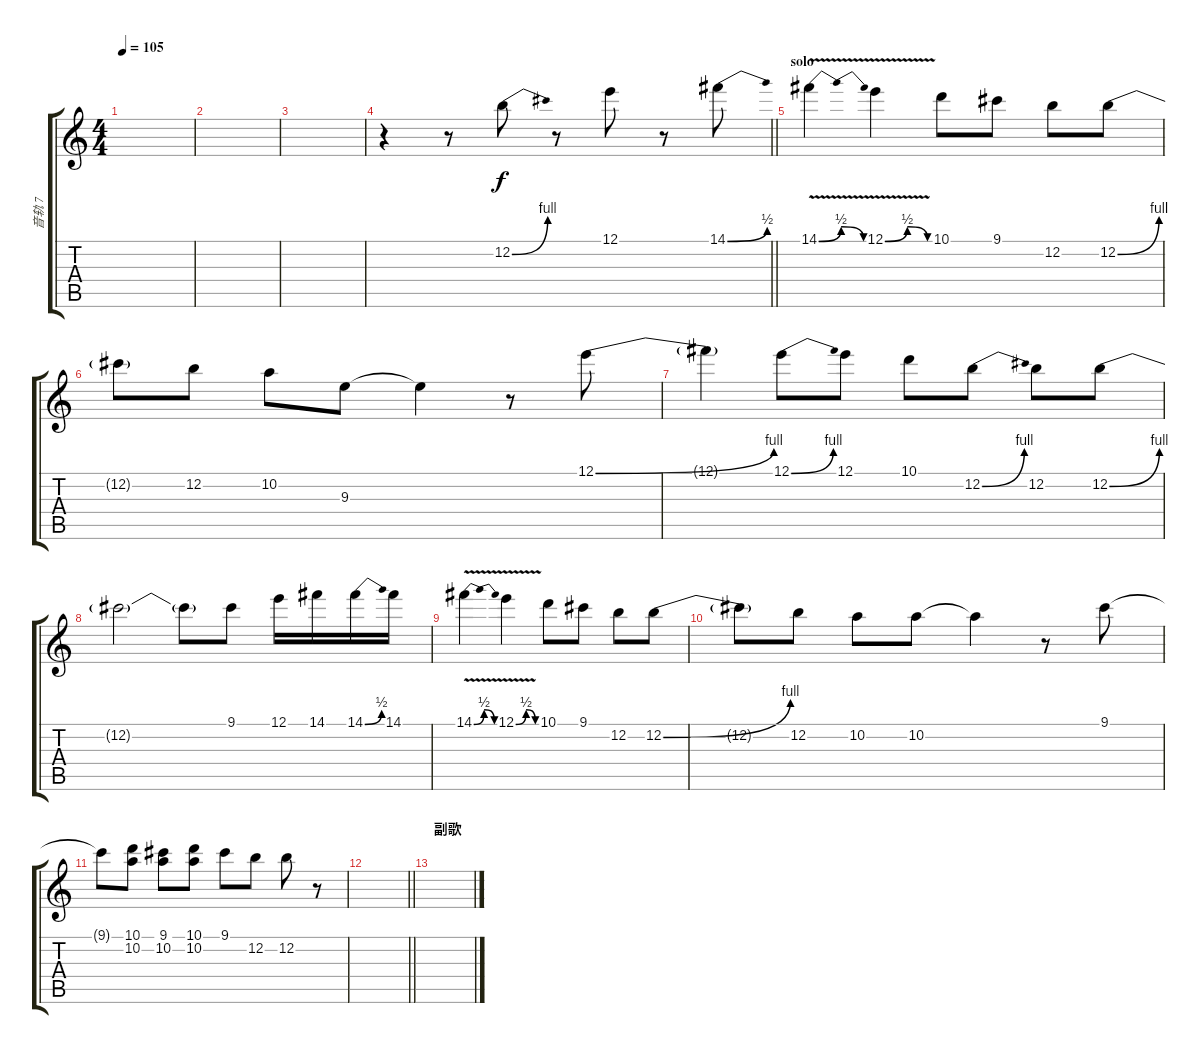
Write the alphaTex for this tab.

\track ("音轨 7" "音轨 7") {instrument overdrivenguitar}
\staff {score tabs}
\tuning (E4 B3 G3 D3 A2 E2) {hide}
\ts (4 4)
\tempo 105
\clef g2
\ks c
|
|
|
\barLineRight lightlight
r.4 r.8 12.2{be (bend 0 0 60 4)}.8 r.8 12.1.8 r.8 14.1{be (bend 0 0 60 2)}.8 |
\section ("" "solo")
14.1{be (bendrelease 0 0 30 2 30 2 60 0) v}.4 12.1{be (custom 0 0 30 2 57 0 60 0) v}.4 10.1.8 9.1.8 12.2.8 12.2{be (bend 0 0 60 4)}.8 |
12.2{t}.8 12.2.8 10.2.8 9.3.8 9.3{t}.4 r.8 12.1{be (bend 0 0 60 4)}.8 |
12.1{t}.4 12.1{be (bend 0 0 60 4)}.8 12.1.8 10.1.8 12.2{be (bend 0 0 60 4)}.8 12.2.8 12.2{be (bend 0 0 60 4)}.8 |
12.2{t}.2 12.2{t}.8 9.1.8 12.1.16 14.1.16 14.1{be (bend 0 0 60 2)}.16 14.1.16 |
14.1{be (bendrelease 0 0 30 2 30 2 60 0) v}.4 12.1{be (custom 0 0 30 2 57 0 60 0) v}.4 10.1.8 9.1.8 12.2.8 12.2{be (bend 0 0 60 4)}.8 |
12.2{t}.8 12.2.8 10.2.8 10.2.8 10.2{t}.4 r.8 9.1.8 |
9.1{t}.8 (10.1 10.2).8 (9.1 10.2).8 (10.1 10.2).8 9.1.8 12.2.8 12.2.8 r.8 |
\barLineRight lightlight
|
\section ("" "副歌")
